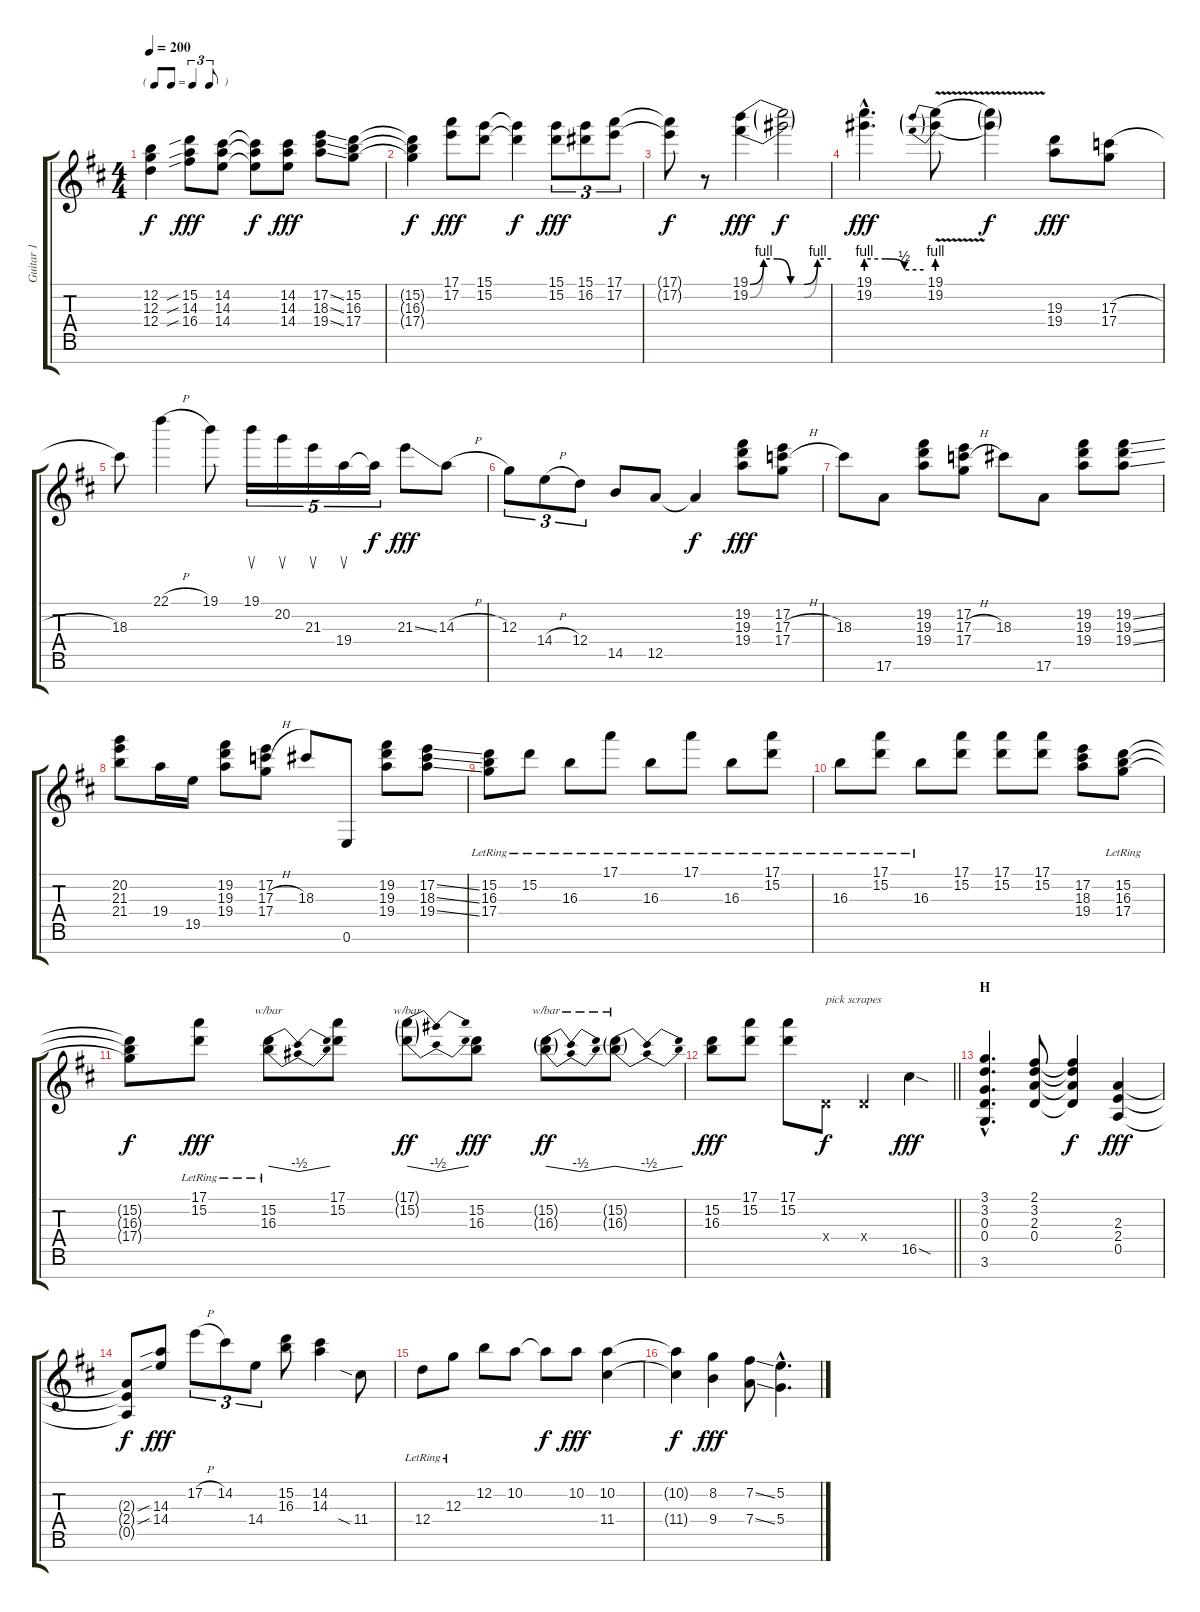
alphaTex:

\track ("Guitar 1" "Guitar 1") {instrument distortionguitar}
\staff {score tabs}
\tuning (E4 B3 G3 D3 A2 E2 B1) {hide}
\ts (4 4)
\tf triplet8th
\tempo 200
\clef g2
\ks d
(12.2{t} 12.3{t} 12.4{t}).4{dy f} (15.2{sib} 14.3{sib} 16.4{sib}).8{dy fff} (14.2 14.3 14.4).8 (14.2{t} 14.3{t} 14.4{t}).8{dy f} (14.2 14.3 14.4).8{dy fff} (17.2{ss} 18.3{ss} 19.4{ss}).8 (15.2 16.3 17.4).8 |
(15.2{t} 16.3{t} 17.4{t}).4{dy f} (17.1 17.2).8{dy fff} (15.1 15.2).8 (15.1{t} 15.2{t}).4{dy f} (15.1 15.2).8{tu (3 2) dy fff} (15.1 16.2).8{tu (3 2)} (17.1 17.2).8{tu (3 2)} |
(17.1{t} 17.2{t}).8{dy f} r.8 (19.1{be (custom 0 0 10 4 20 4 30 0 40 0 50 4 60 4)} 19.2{be (custom 0 0 10 4 20 4 30 0 40 0 50 4 60 4)}).4{dy fff} (19.1{t} 19.2{t}).2{dy f} |
(19.1{be (custom 0 4 20 4 40 2 60 2) hac} 19.2{be (custom 0 4 20 4 40 2 60 2) hac}).4{d dy fff} (19.1{be (prebend 0 4 60 4) v} 19.2{be (prebend 0 4 60 4) v}).8 (19.1{t} 19.2{t}).4{dy f} (19.3 19.4).8{dy fff} (17.3{h} 17.4).8 |
18.3.8 22.1{h}.4 19.1.8 19.1.16{su tu (5 4)} 20.2.16{su tu (5 4)} 21.3.16{su tu (5 4)} 19.4.16{su tu (5 4)} 19.4{t}.16{tu (5 4) dy f} 21.3{ss}.8{dy fff} 14.3{h}.8 |
12.3.8{tu (3 2)} 14.4{h}.8{tu (3 2)} 12.4.8{tu (3 2)} 14.5.8 12.5.8 12.5{t}.4{dy f} (19.2 19.3 19.4).8{dy fff} (17.2 17.3{h} 17.4).8 |
18.3.8 17.6.8 (19.2 19.3 19.4).8 (17.2 17.3{h} 17.4).8 18.3.8 17.6.8 (19.2 19.3 19.4).8 (19.2{ss} 19.3{ss} 19.4{ss}).8 |
(20.2 21.3 21.4).8 19.4.16 19.5.16 (19.2 19.3 19.4).8 (17.2 17.3{h} 17.4).8 18.3.8 0.6.8 (19.2 19.3 19.4).8 (17.2{ss} 18.3{ss} 19.4{ss}).8 |
(15.2 16.3{lr} 17.4{lr}).8 15.2{lr}.8 16.3{lr}.8 17.1{lr}.8 16.3{lr}.8 17.1{lr}.8 16.3{lr}.8 (17.1{lr} 15.2{lr}).8 |
16.3{lr}.8 (17.1{lr} 15.2{lr}).8 16.3{lr}.8 (17.1 15.2).8 (17.1 15.2).8 (17.1 15.2).8 (17.2 18.3 19.4).8 (15.2 16.3{lr} 17.4{lr}).8 |
(15.2{t} 16.3{t} 17.4{t}).8{dy f} (17.1{lr} 15.2).8{dy fff} (15.2 16.3{lr}).8{tbe (dip default 0 0 30 -2 60 0)} (17.1 15.2).8 (17.1{g} 15.2{g}).8{tbe (dip default 0 0 30 -2 60 0) dy ff} (15.2 16.3).8{dy fff} (15.2{g} 16.3{g}).8{tbe (dip default 0 0 30 -2 60 0) dy ff} (15.2{g} 16.3{g}).8{tbe (dip default 0 0 30 -2 60 0)} |
\barLineRight lightlight
(15.2 16.3).8{dy fff} (17.1 15.2).8 (17.1 15.2).8 0.4{x}.8{txt "pick scrapes" dy f} 0.4{x}.4 16.5{sod}.4{dy fff} |
\section ("" "H")
(3.1{hac} 3.2{hac} 0.3{hac} 0.4{hac} 3.6{hac}).4{d} (2.1 3.2 2.3 0.4).8 (2.1{t} 3.2{t} 2.3{t} 0.4{t}).4{dy f} (2.3 2.4 0.5).4{dy fff} |
(2.3{t} 2.4{t} 0.5{t}).8{dy f} (14.3{sib} 14.4{sib}).8{dy fff} 17.2{h}.8{tu (3 2)} 14.2.8{tu (3 2)} 14.4.8{tu (3 2)} (15.2 16.3).8 (14.2 14.3).4 11.4{sia}.8 |
12.4{lr}.8 12.3{lr}.8 12.2.8 10.2.8 10.2{t}.8{dy f} 10.2.8{dy fff} (10.2 11.4).4 |
(10.2{t} 11.4{t}).4{dy f} (8.2 9.4).4{dy fff} (7.2{ss} 7.4{ss}).8 (5.2{hac} 5.4{hac}).4{d}
